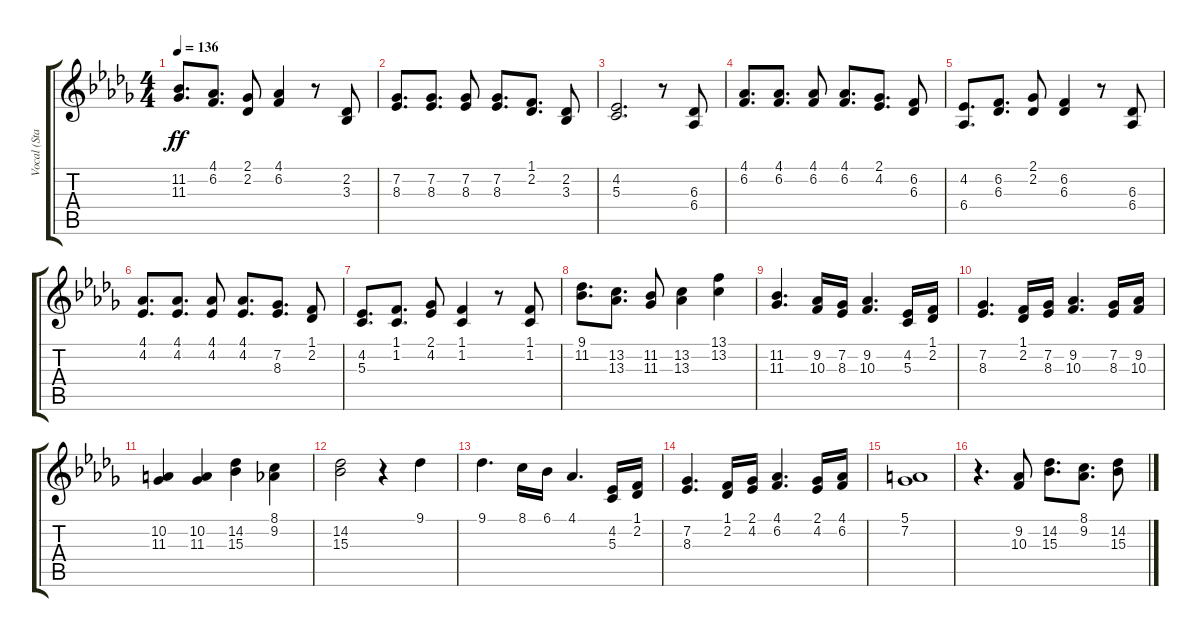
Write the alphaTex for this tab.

\track ("Vocal (Staff 1)" "Vocal (Sta") {instrument lead2sawtooth}
\staff {score tabs}
\tuning (E4 B3 G3 D3 A2 E2) {hide}
\ts (4 4)
\tempo 136
\clef g2
\ks db
(11.2 11.3).8{d dy ff} (4.1 6.2).8{d} (2.1 2.2).8 (4.1 6.2).4 r.8 (2.2 3.3).8 |
(7.2 8.3).8{d} (7.2 8.3).8{d} (7.2 8.3).8 (7.2 8.3).8{d} (1.1 2.2).8{d} (2.2 3.3).8 |
(4.2 5.3).2{d} r.8 (6.3 6.4).8 |
(4.1 6.2).8{d} (4.1 6.2).8{d} (4.1 6.2).8 (4.1 6.2).8{d} (2.1 4.2).8{d} (6.2 6.3).8 |
(4.2 6.4).8{d} (6.2 6.3).8{d} (2.1 2.2).8 (6.2 6.3).4 r.8 (6.3 6.4).8 |
(4.1 4.2).8{d} (4.1 4.2).8{d} (4.1 4.2).8 (4.1 4.2).8{d} (7.2 8.3).8{d} (1.1 2.2).8 |
(4.2 5.3).8{d} (1.1 1.2).8{d} (2.1 4.2).8 (1.1 1.2).4 r.8 (1.1 1.2).8 |
(9.1 11.2).8{d} (13.2 13.3).8{d} (11.2 11.3).8 (13.2 13.3).4 (13.1 13.2).4 |
(11.2 11.3).4{d} (9.2 10.3).16 (7.2 8.3).16 (9.2 10.3).4{d} (4.2 5.3).16 (1.1 2.2).16 |
(7.2 8.3).4{d} (1.1 2.2).16 (7.2 8.3).16 (9.2 10.3).4{d} (7.2 8.3).16 (9.2 10.3).16 |
(10.2 11.3).4 (10.2 11.3).4 (14.2 15.3).4 (8.1 9.2).4 |
(14.2 15.3).2 r.4 9.1.4 |
9.1.4{d} 8.1.16 6.1.16 4.1.4{d} (4.2 5.3).16 (1.1 2.2).16 |
(7.2 8.3).4{d} (1.1 2.2).16 (2.1 4.2).16 (4.1 6.2).4{d} (2.1 4.2).16 (4.1 6.2).16 |
(5.1 7.2).1 |
r.4{d} (9.2 10.3).8 (14.2 15.3).8{d} (8.1 9.2).8{d} (14.2 15.3).8
